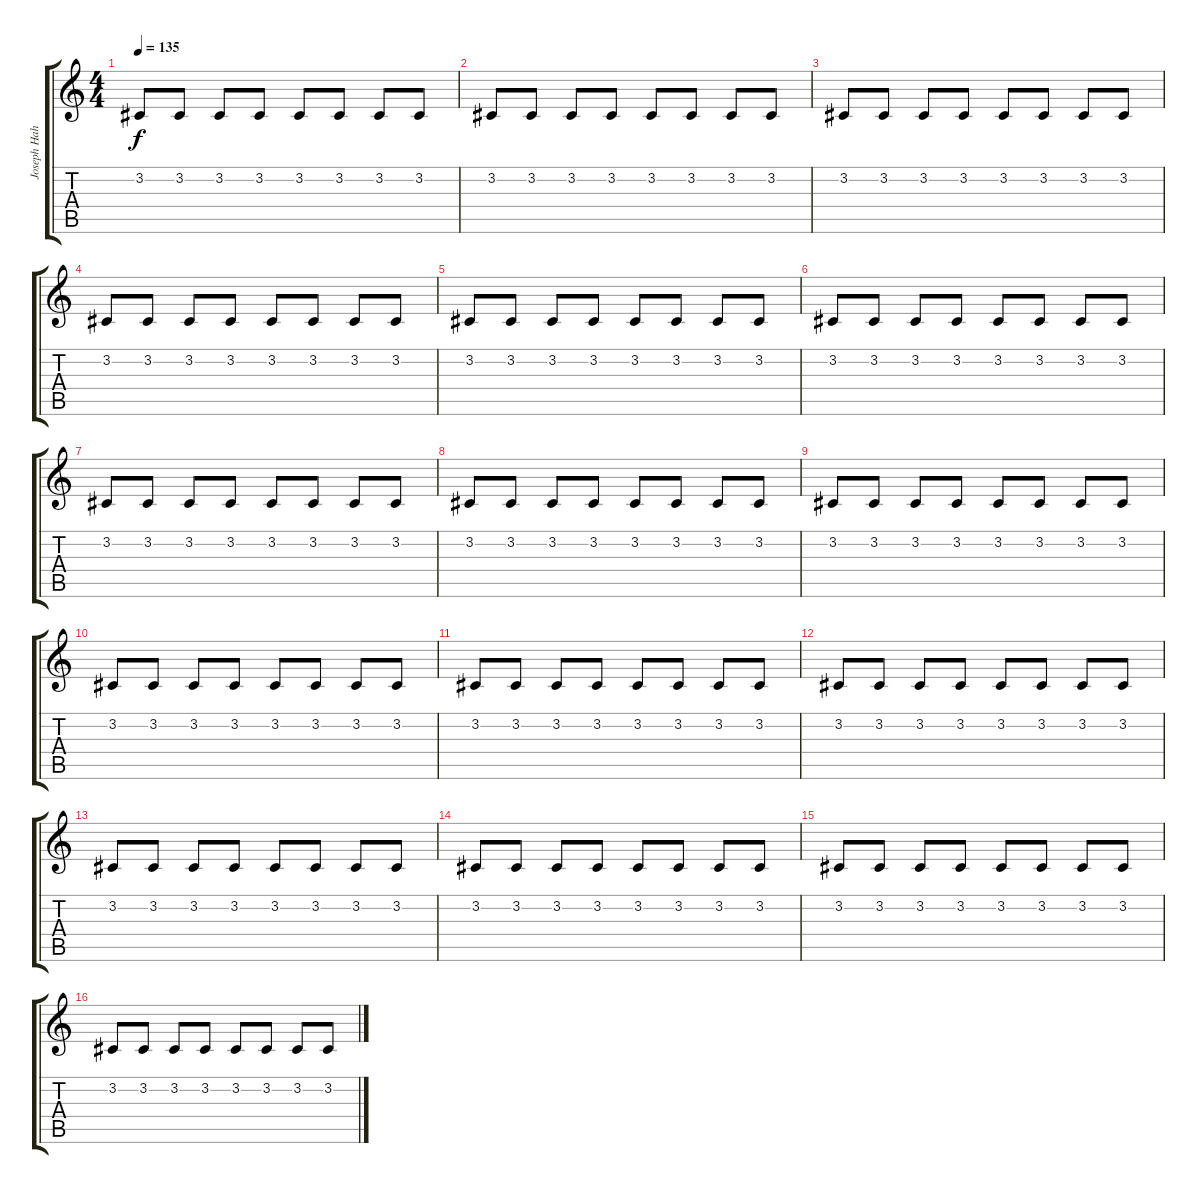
\track ("Joseph Hahn (Sampler)" "Joseph Hah") {instrument lead5charang}
\staff {score tabs}
\tuning (Eb4 Bb3 Gb3 Db3 Ab2 Db2) {hide}
\ts (4 4)
\tempo 135
\clef g2
\ks c
3.2.8{dy f} 3.2.8 3.2.8 3.2.8 3.2.8 3.2.8 3.2.8 3.2.8 |
3.2.8 3.2.8 3.2.8 3.2.8 3.2.8 3.2.8 3.2.8 3.2.8 |
3.2.8 3.2.8 3.2.8 3.2.8 3.2.8 3.2.8 3.2.8 3.2.8 |
3.2.8 3.2.8 3.2.8 3.2.8 3.2.8 3.2.8 3.2.8 3.2.8 |
3.2.8 3.2.8 3.2.8 3.2.8 3.2.8 3.2.8 3.2.8 3.2.8 |
3.2.8 3.2.8 3.2.8 3.2.8 3.2.8 3.2.8 3.2.8 3.2.8 |
3.2.8 3.2.8 3.2.8 3.2.8 3.2.8 3.2.8 3.2.8 3.2.8 |
3.2.8 3.2.8 3.2.8 3.2.8 3.2.8 3.2.8 3.2.8 3.2.8 |
3.2.8 3.2.8 3.2.8 3.2.8 3.2.8 3.2.8 3.2.8 3.2.8 |
3.2.8 3.2.8 3.2.8 3.2.8 3.2.8 3.2.8 3.2.8 3.2.8 |
3.2.8 3.2.8 3.2.8 3.2.8 3.2.8 3.2.8 3.2.8 3.2.8 |
3.2.8 3.2.8 3.2.8 3.2.8 3.2.8 3.2.8 3.2.8 3.2.8 |
3.2.8 3.2.8 3.2.8 3.2.8 3.2.8 3.2.8 3.2.8 3.2.8 |
3.2.8 3.2.8 3.2.8 3.2.8 3.2.8 3.2.8 3.2.8 3.2.8 |
3.2.8 3.2.8 3.2.8 3.2.8 3.2.8 3.2.8 3.2.8 3.2.8 |
3.2.8 3.2.8 3.2.8 3.2.8 3.2.8 3.2.8 3.2.8 3.2.8
